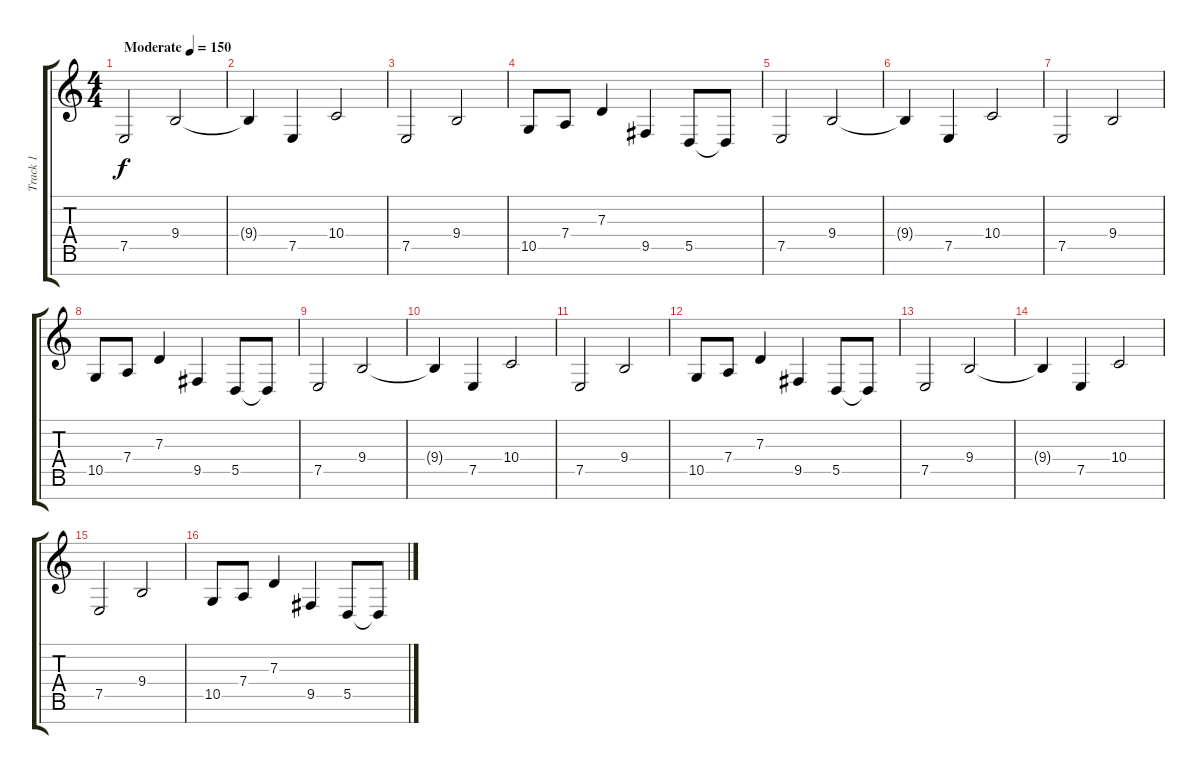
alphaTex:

\track ("Track 1" "Track 1") {instrument musicbox}
\staff {score tabs}
\tuning (E4 B3 G3 D3 A2 E2 B1) {hide}
\ts (4 4)
\tempo (150 "Moderate")
\clef g2
\ks c
7.5.2{dy f instrument musicbox} 9.4.2 |
9.4{t}.4 7.5.4 10.4.2 |
7.5.2 9.4.2 |
10.5.8 7.4.8 7.3.4 9.5.4 5.5.8 5.5{t}.8 |
7.5.2 9.4.2 |
9.4{t}.4 7.5.4 10.4.2 |
7.5.2 9.4.2 |
10.5.8 7.4.8 7.3.4 9.5.4 5.5.8 5.5{t}.8 |
7.5.2 9.4.2 |
9.4{t}.4 7.5.4 10.4.2 |
7.5.2 9.4.2 |
10.5.8 7.4.8 7.3.4 9.5.4 5.5.8 5.5{t}.8 |
7.5.2 9.4.2 |
9.4{t}.4 7.5.4 10.4.2 |
7.5.2 9.4.2 |
10.5.8 7.4.8 7.3.4 9.5.4 5.5.8 5.5{t}.8
